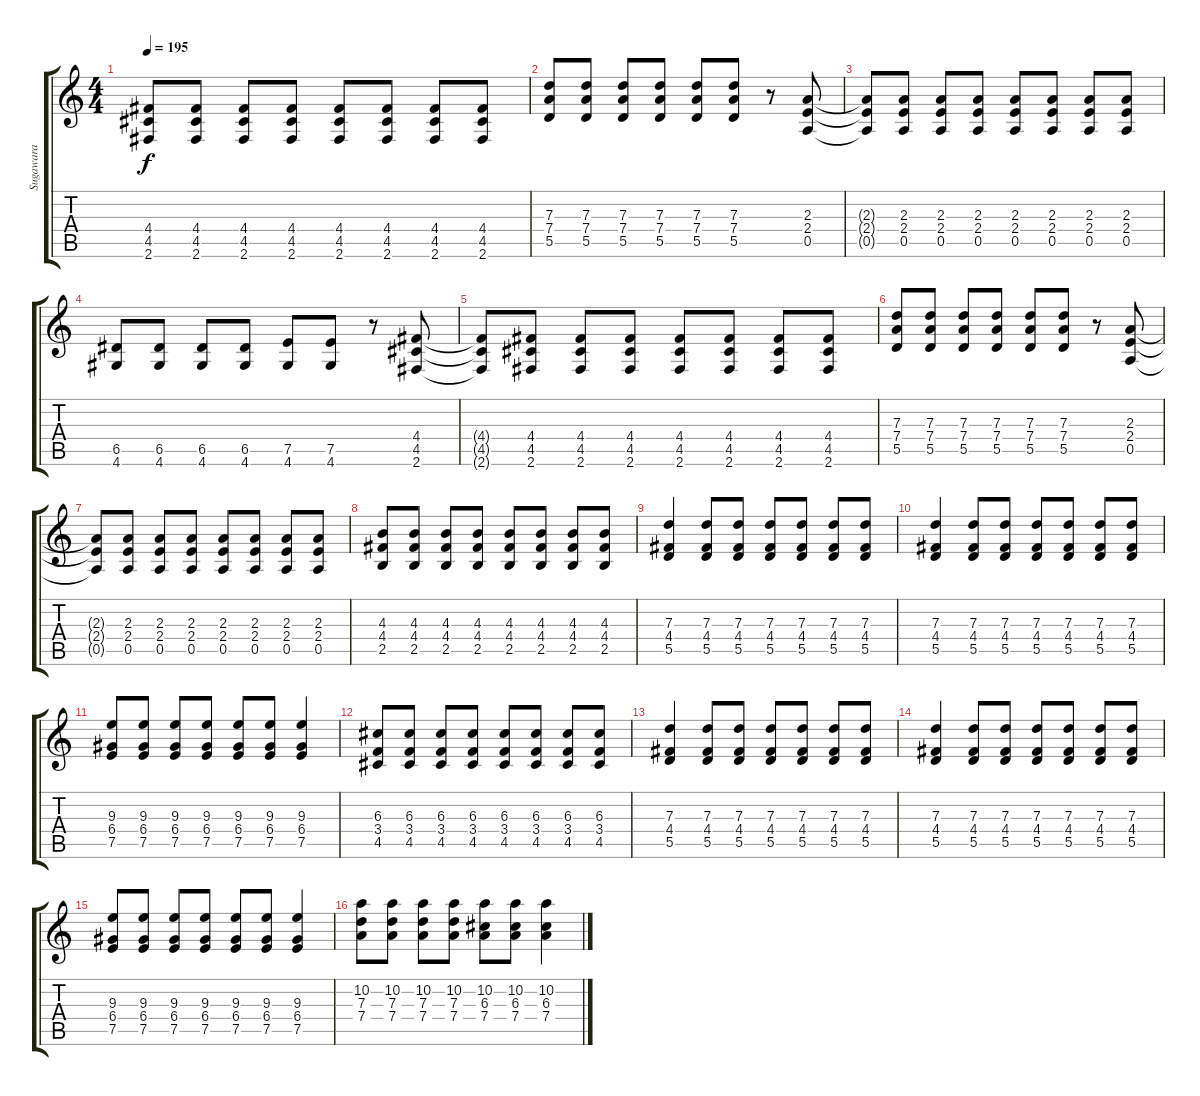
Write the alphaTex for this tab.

\track ("Sugawara" "Sugawara") {instrument distortionguitar}
\staff {score tabs}
\tuning (E4 B3 G3 D3 A2 E2) {hide}
\ts (4 4)
\tempo 195
\clef g2
\ks c
(4.4{t} 4.5{t} 2.6{t}).8{dy f} (4.4 4.5 2.6).8 (4.4 4.5 2.6).8 (4.4 4.5 2.6).8 (4.4 4.5 2.6).8 (4.4 4.5 2.6).8 (4.4 4.5 2.6).8 (4.4 4.5 2.6).8 |
(7.3 7.4 5.5).8 (7.3 7.4 5.5).8 (7.3 7.4 5.5).8 (7.3 7.4 5.5).8 (7.3 7.4 5.5).8 (7.3 7.4 5.5).8 r.8 (2.3 2.4 0.5).8 |
(2.3{t} 2.4{t} 0.5{t}).8 (2.3 2.4 0.5).8 (2.3 2.4 0.5).8 (2.3 2.4 0.5).8 (2.3 2.4 0.5).8 (2.3 2.4 0.5).8 (2.3 2.4 0.5).8 (2.3 2.4 0.5).8 |
(6.5 4.6).8 (6.5 4.6).8 (6.5 4.6).8 (6.5 4.6).8 (7.5 4.6).8 (7.5 4.6).8 r.8 (4.4 4.5 2.6).8 |
(4.4{t} 4.5{t} 2.6{t}).8 (4.4 4.5 2.6).8 (4.4 4.5 2.6).8 (4.4 4.5 2.6).8 (4.4 4.5 2.6).8 (4.4 4.5 2.6).8 (4.4 4.5 2.6).8 (4.4 4.5 2.6).8 |
(7.3 7.4 5.5).8 (7.3 7.4 5.5).8 (7.3 7.4 5.5).8 (7.3 7.4 5.5).8 (7.3 7.4 5.5).8 (7.3 7.4 5.5).8 r.8 (2.3 2.4 0.5).8 |
(2.3{t} 2.4{t} 0.5{t}).8 (2.3 2.4 0.5).8 (2.3 2.4 0.5).8 (2.3 2.4 0.5).8 (2.3 2.4 0.5).8 (2.3 2.4 0.5).8 (2.3 2.4 0.5).8 (2.3 2.4 0.5).8 |
(4.3 4.4 2.5).8 (4.3 4.4 2.5).8 (4.3 4.4 2.5).8 (4.3 4.4 2.5).8 (4.3 4.4 2.5).8 (4.3 4.4 2.5).8 (4.3 4.4 2.5).8 (4.3 4.4 2.5).8 |
(7.3 4.4 5.5).4 (7.3 4.4 5.5).8 (7.3 4.4 5.5).8 (7.3 4.4 5.5).8 (7.3 4.4 5.5).8 (7.3 4.4 5.5).8 (7.3 4.4 5.5).8 |
(7.3 4.4 5.5).4 (7.3 4.4 5.5).8 (7.3 4.4 5.5).8 (7.3 4.4 5.5).8 (7.3 4.4 5.5).8 (7.3 4.4 5.5).8 (7.3 4.4 5.5).8 |
(9.3 6.4 7.5).8 (9.3 6.4 7.5).8 (9.3 6.4 7.5).8 (9.3 6.4 7.5).8 (9.3 6.4 7.5).8 (9.3 6.4 7.5).8 (9.3 6.4 7.5).4 |
(6.3 3.4 4.5).8 (6.3 3.4 4.5).8 (6.3 3.4 4.5).8 (6.3 3.4 4.5).8 (6.3 3.4 4.5).8 (6.3 3.4 4.5).8 (6.3 3.4 4.5).8 (6.3 3.4 4.5).8 |
(7.3 4.4 5.5).4 (7.3 4.4 5.5).8 (7.3 4.4 5.5).8 (7.3 4.4 5.5).8 (7.3 4.4 5.5).8 (7.3 4.4 5.5).8 (7.3 4.4 5.5).8 |
(7.3 4.4 5.5).4 (7.3 4.4 5.5).8 (7.3 4.4 5.5).8 (7.3 4.4 5.5).8 (7.3 4.4 5.5).8 (7.3 4.4 5.5).8 (7.3 4.4 5.5).8 |
(9.3 6.4 7.5).8 (9.3 6.4 7.5).8 (9.3 6.4 7.5).8 (9.3 6.4 7.5).8 (9.3 6.4 7.5).8 (9.3 6.4 7.5).8 (9.3 6.4 7.5).4 |
(10.2 7.3 7.4).8 (10.2 7.3 7.4).8 (10.2 7.3 7.4).8 (10.2 7.3 7.4).8 (10.2 6.3 7.4).8 (10.2 6.3 7.4).8 (10.2 6.3 7.4).4
